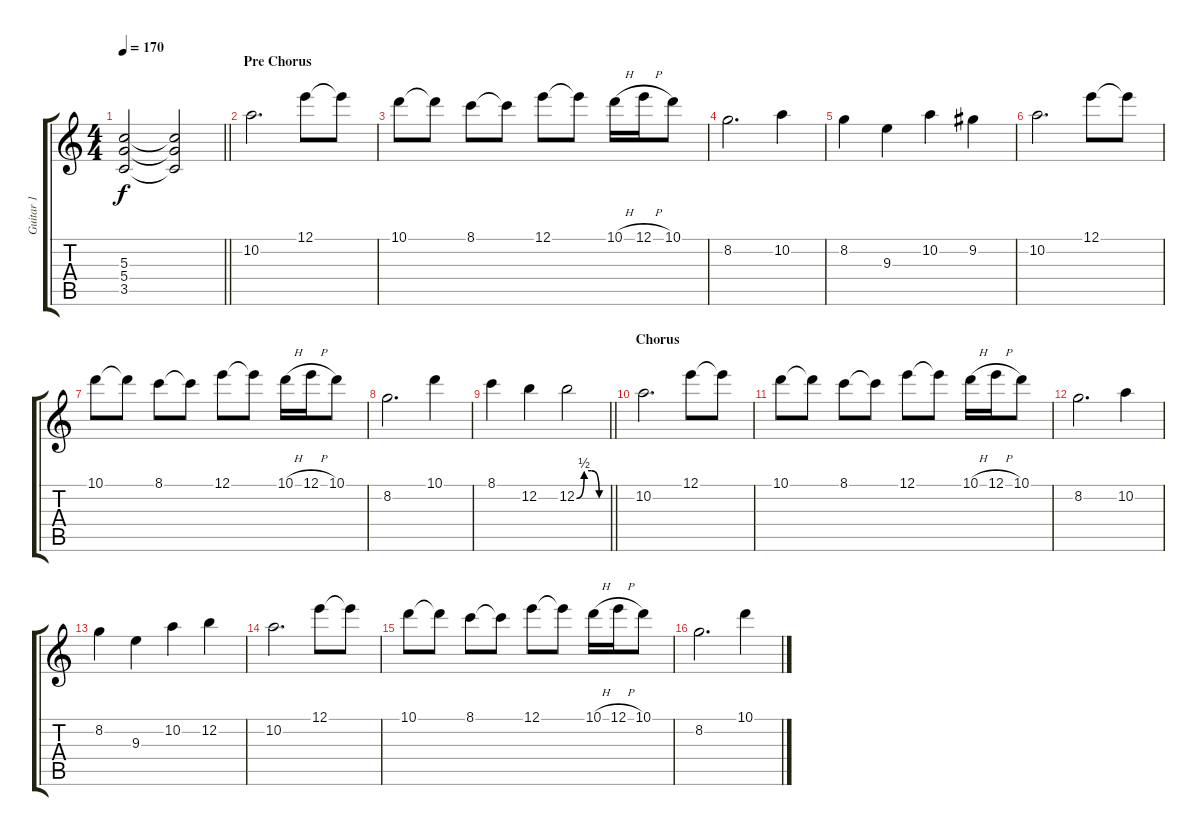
\track ("Guitar 1" "Guitar 1") {instrument distortionguitar}
\staff {score tabs}
\tuning (E4 B3 G3 D3 A2 E2) {hide}
\ts (4 4)
\tempo 170
\clef g2
\barLineRight lightlight
\ks c
(5.3 5.4 3.5).2{dy f} (5.3{t} 5.4{t} 3.5{t}).2 |
\section ("" "Pre Chorus")
10.2.2{d} 12.1.8 12.1{t}.8 |
10.1.8 10.1{t}.8 8.1.8 8.1{t}.8 12.1.8 12.1{t}.8 10.1{h}.16 12.1{h}.16 10.1.8 |
8.2.2{d} 10.2.4 |
8.2.4 9.3.4 10.2.4 9.2.4 |
10.2.2{d} 12.1.8 12.1{t}.8 |
10.1.8 10.1{t}.8 8.1.8 8.1{t}.8 12.1.8 12.1{t}.8 10.1{h}.16 12.1{h}.16 10.1.8 |
8.2.2{d} 10.1.4 |
\barLineRight lightlight
8.1.4 12.2.4 12.2{be (custom 0 0 15 2 30 2 45 0 60 0)}.2 |
\section ("" "Chorus")
10.2.2{d} 12.1.8 12.1{t}.8 |
10.1.8 10.1{t}.8 8.1.8 8.1{t}.8 12.1.8 12.1{t}.8 10.1{h}.16 12.1{h}.16 10.1.8 |
8.2.2{d} 10.2.4 |
8.2.4 9.3.4 10.2.4 12.2.4 |
10.2.2{d} 12.1.8 12.1{t}.8 |
10.1.8 10.1{t}.8 8.1.8 8.1{t}.8 12.1.8 12.1{t}.8 10.1{h}.16 12.1{h}.16 10.1.8 |
8.2.2{d} 10.1.4
